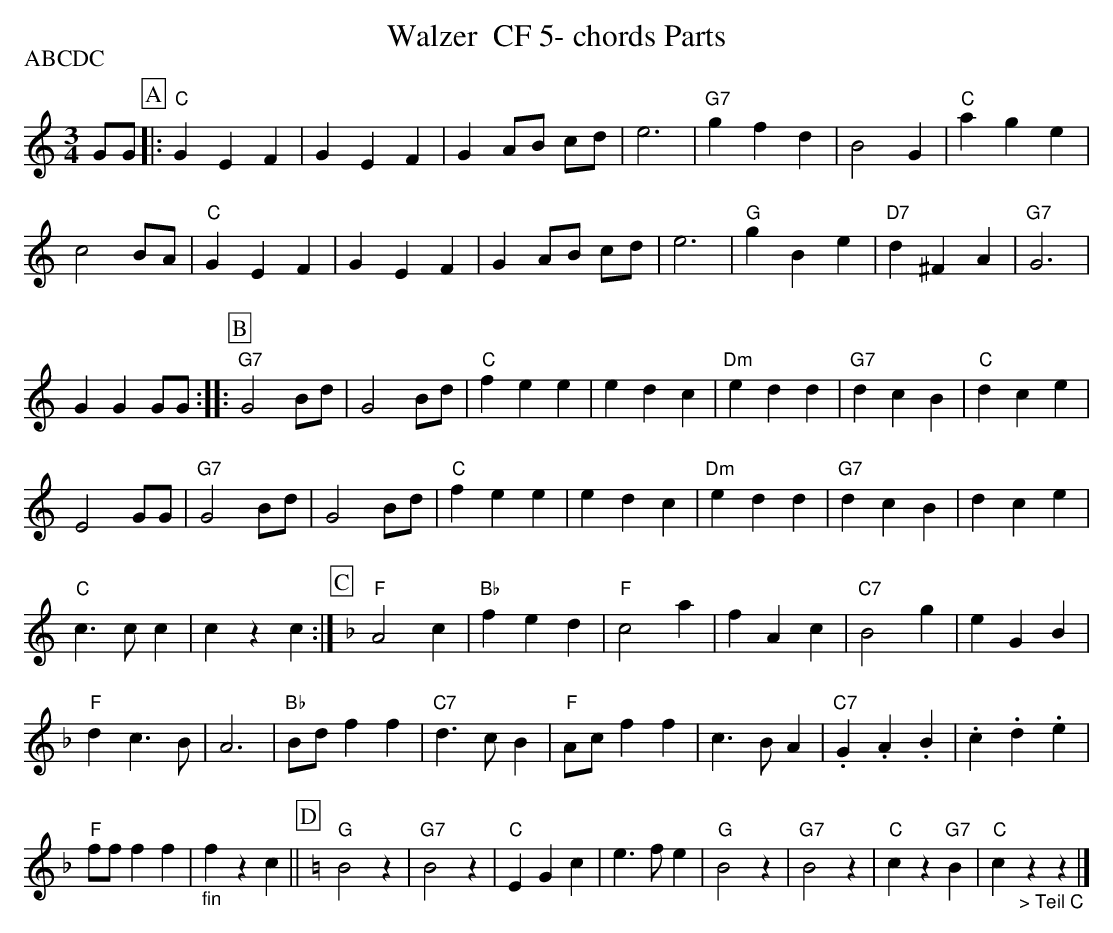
X:1
T:Walzer  CF 5- chords Parts
P:ABCDC
M:3/4
L:1/4
K:Cmaj%%MIDI gchordon
G/2G/2 [P:A] |: "C"GEF | GEF | G A/2B/2 c/2d/2 | e3 | "G7"gfd | B2G | "C"age |
c2B/2A/2 | "C"GEF | GEF | G A/2B/2 c/2d/2 | e3 | "G"gBe | "D7"d^FA | "G7"G3 |
GGG/2G/2 :: [P:B] "G7"G2B/2d/2 | G2 B/2d/2 | "C"fee | edc | "Dm"edd | "G7"dcB | "C"dce |
E2G/2G/2 | "G7"G2B/2d/2 | G2B/2d/2 | "C"fee | edc | "Dm"edd | "G7"dcB | dce |
"C"c>cc | czc :| [P:C] [K:Fmaj] "F"A2c | "Bb"fed | "F"c2a | fAc | "C7"B2g | eGB |
"F"dc>B | A3 | "Bb"B/2d/2 ff | "C7"d>cB | "F"A/2c/2ff | c>BA | "C7".G.A.B | .c.d.e |
"F"f/2f/2ff | "_fin"fzc || [P:D] [K:Cmaj] "G"B2z | "G7"B2z | "C"EGc | e>fe | "G"B2z | "G7"B2z | "C"cz"G7"B | "C"c"_> Teil C"zz |]
